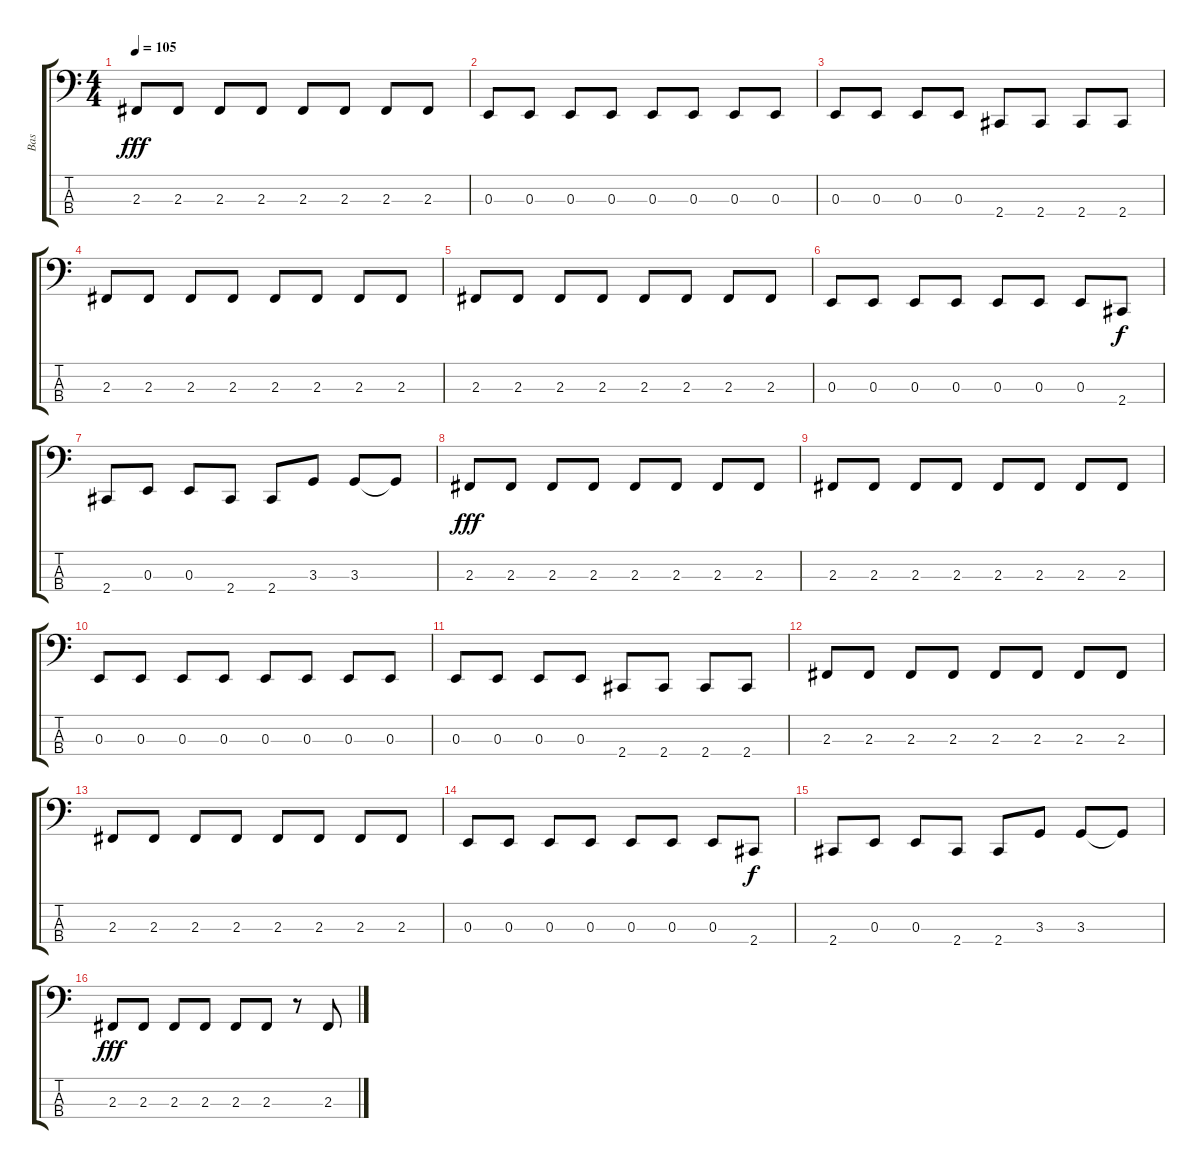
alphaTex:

\track ("Bas" "Bas") {instrument electricbasspick}
\staff {score tabs}
\tuning (D2 A1 E1 B0) {hide}
\ts (4 4)
\tempo 105
\clef f4
\ks c
2.3.8{dy fff} 2.3.8 2.3.8 2.3.8 2.3.8 2.3.8 2.3.8 2.3.8 |
0.3.8 0.3.8 0.3.8 0.3.8 0.3.8 0.3.8 0.3.8 0.3.8 |
0.3.8 0.3.8 0.3.8 0.3.8 2.4.8 2.4.8 2.4.8 2.4.8 |
2.3.8 2.3.8 2.3.8 2.3.8 2.3.8 2.3.8 2.3.8 2.3.8 |
2.3.8 2.3.8 2.3.8 2.3.8 2.3.8 2.3.8 2.3.8 2.3.8 |
0.3.8 0.3.8 0.3.8 0.3.8 0.3.8 0.3.8 0.3.8 2.4.8{dy f} |
2.4.8 0.3.8 0.3.8 2.4.8 2.4.8 3.3.8 3.3.8 3.3{t}.8 |
2.3.8{dy fff} 2.3.8 2.3.8 2.3.8 2.3.8 2.3.8 2.3.8 2.3.8 |
2.3.8 2.3.8 2.3.8 2.3.8 2.3.8 2.3.8 2.3.8 2.3.8 |
0.3.8 0.3.8 0.3.8 0.3.8 0.3.8 0.3.8 0.3.8 0.3.8 |
0.3.8 0.3.8 0.3.8 0.3.8 2.4.8 2.4.8 2.4.8 2.4.8 |
2.3.8 2.3.8 2.3.8 2.3.8 2.3.8 2.3.8 2.3.8 2.3.8 |
2.3.8 2.3.8 2.3.8 2.3.8 2.3.8 2.3.8 2.3.8 2.3.8 |
0.3.8 0.3.8 0.3.8 0.3.8 0.3.8 0.3.8 0.3.8 2.4.8{dy f} |
2.4.8 0.3.8 0.3.8 2.4.8 2.4.8 3.3.8 3.3.8 3.3{t}.8 |
2.3.8{dy fff} 2.3.8 2.3.8 2.3.8 2.3.8 2.3.8 r.8 2.3.8
